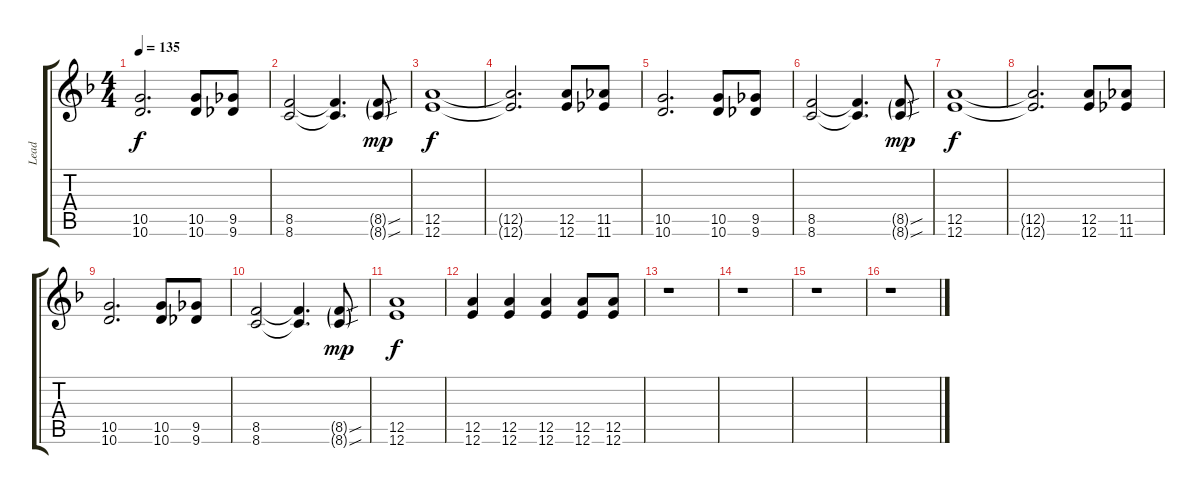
\track ("Lead" "Lead") {instrument distortionguitar}
\staff {score tabs}
\tuning (E4 B3 G3 D3 A2 E2) {hide}
\ts (4 4)
\tempo 135
\clef g2
\ks f
(10.5 10.6).2{d dy f} (10.5 10.6).8 (9.5 9.6).8 |
(8.5 8.6).2 (8.5{t} 8.6{t}).4{d} (8.5{sou g} 8.6{sou g}).8{dy mp} |
(12.5 12.6).1{dy f} |
(12.5{t} 12.6{t}).2{d} (12.5 12.6).8 (11.5 11.6).8 |
(10.5 10.6).2{d} (10.5 10.6).8 (9.5 9.6).8 |
(8.5 8.6).2 (8.5{t} 8.6{t}).4{d} (8.5{sou g} 8.6{sou g}).8{dy mp} |
(12.5 12.6).1{dy f} |
(12.5{t} 12.6{t}).2{d} (12.5 12.6).8 (11.5 11.6).8 |
(10.5 10.6).2{d} (10.5 10.6).8 (9.5 9.6).8 |
(8.5 8.6).2 (8.5{t} 8.6{t}).4{d} (8.5{sou g} 8.6{sou g}).8{dy mp} |
(12.5 12.6).1{dy f} |
(12.5 12.6).4 (12.5 12.6).4 (12.5 12.6).4 (12.5 12.6).8 (12.5 12.6).8 |
r.1 |
r.1 |
r.1 |
r.1
